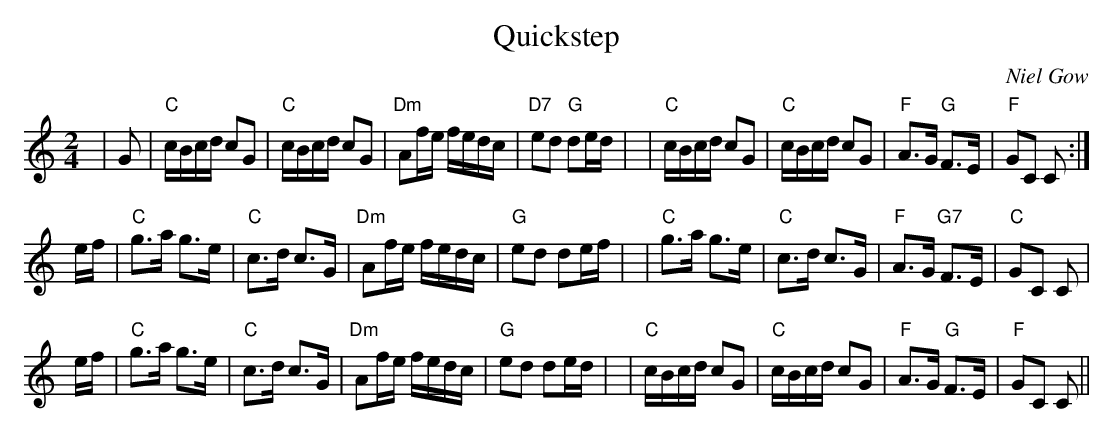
X:1
T:Quickstep
C:Niel Gow
M:2/4
K:C
L: 1/16
|G2| "C"cBcd c2G2| "C"cBcd c2G2| "Dm"A2fe fedc| "D7" e2d2 "G"d2ed|\
 | "C"cBcd c2G2| "C"cBcd c2G2| "F"A3G "G"F3E| "F"G2C2 C2 :|
ef| "C"g3a g3e| "C"c3d c3G| "Dm"A2fe fedc| "G"e2d2 d2ef|\
 |"C"g3a g3e| "C"c3d c3G| "F"A3G "G7"F3E| "C"G2C2 C2|
ef| "C"g3a g3e| "C"c3d c3G| "Dm"A2fe fedc| "G"e2d2 d2ed|\
 | "C"cBcd c2G2| "C"cBcd c2G2| "F"A3G "G"F3E| "F"G2C2 C2 ||
